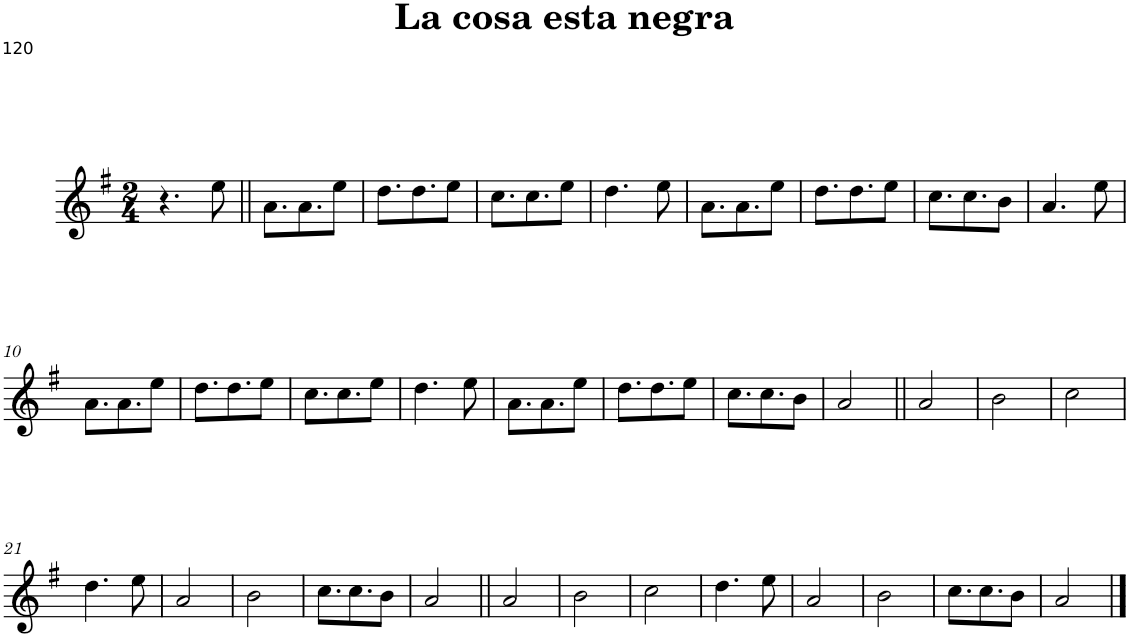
**kern
*part1
*staff1
*I"Instrument 1
*clefG2
*k[f#]
*G:
*M2/4
=1
4.r
8ee\
=2||
8.a\L
8.a\
8ee\J
=3
8.dd\L
8.dd\
8ee\J
=4
8.cc\L
8.cc\
8ee\J
=5
4.dd\
8ee\
=6
8.a\L
8.a\
8ee\J
=7
8.dd\L
8.dd\
8ee\J
=8
8.cc\L
8.cc\
8b\J
=9
4.a/
8ee\
!!LO:LB:g=z
=10
8.a\L
8.a\
8ee\J
=11
8.dd\L
8.dd\
8ee\J
=12
8.cc\L
8.cc\
8ee\J
=13
4.dd\
8ee\
=14
8.a\L
8.a\
8ee\J
=15
8.dd\L
8.dd\
8ee\J
=16
8.cc\L
8.cc\
8b\J
=17
2a/
=18||
2a/
=19
2b\
=20
2cc\
!!LO:LB:g=z
=21
4.dd\
8ee\
=22
2a/
=23
2b\
=24
8.cc\L
8.cc\
8b\J
=25
2a/
=26||
2a/
=27
2b\
=28
2cc\
=29
4.dd\
8ee\
=30
2a/
=31
2b\
=32
8.cc\L
8.cc\
8b\J
=33
2a/
==
*-
